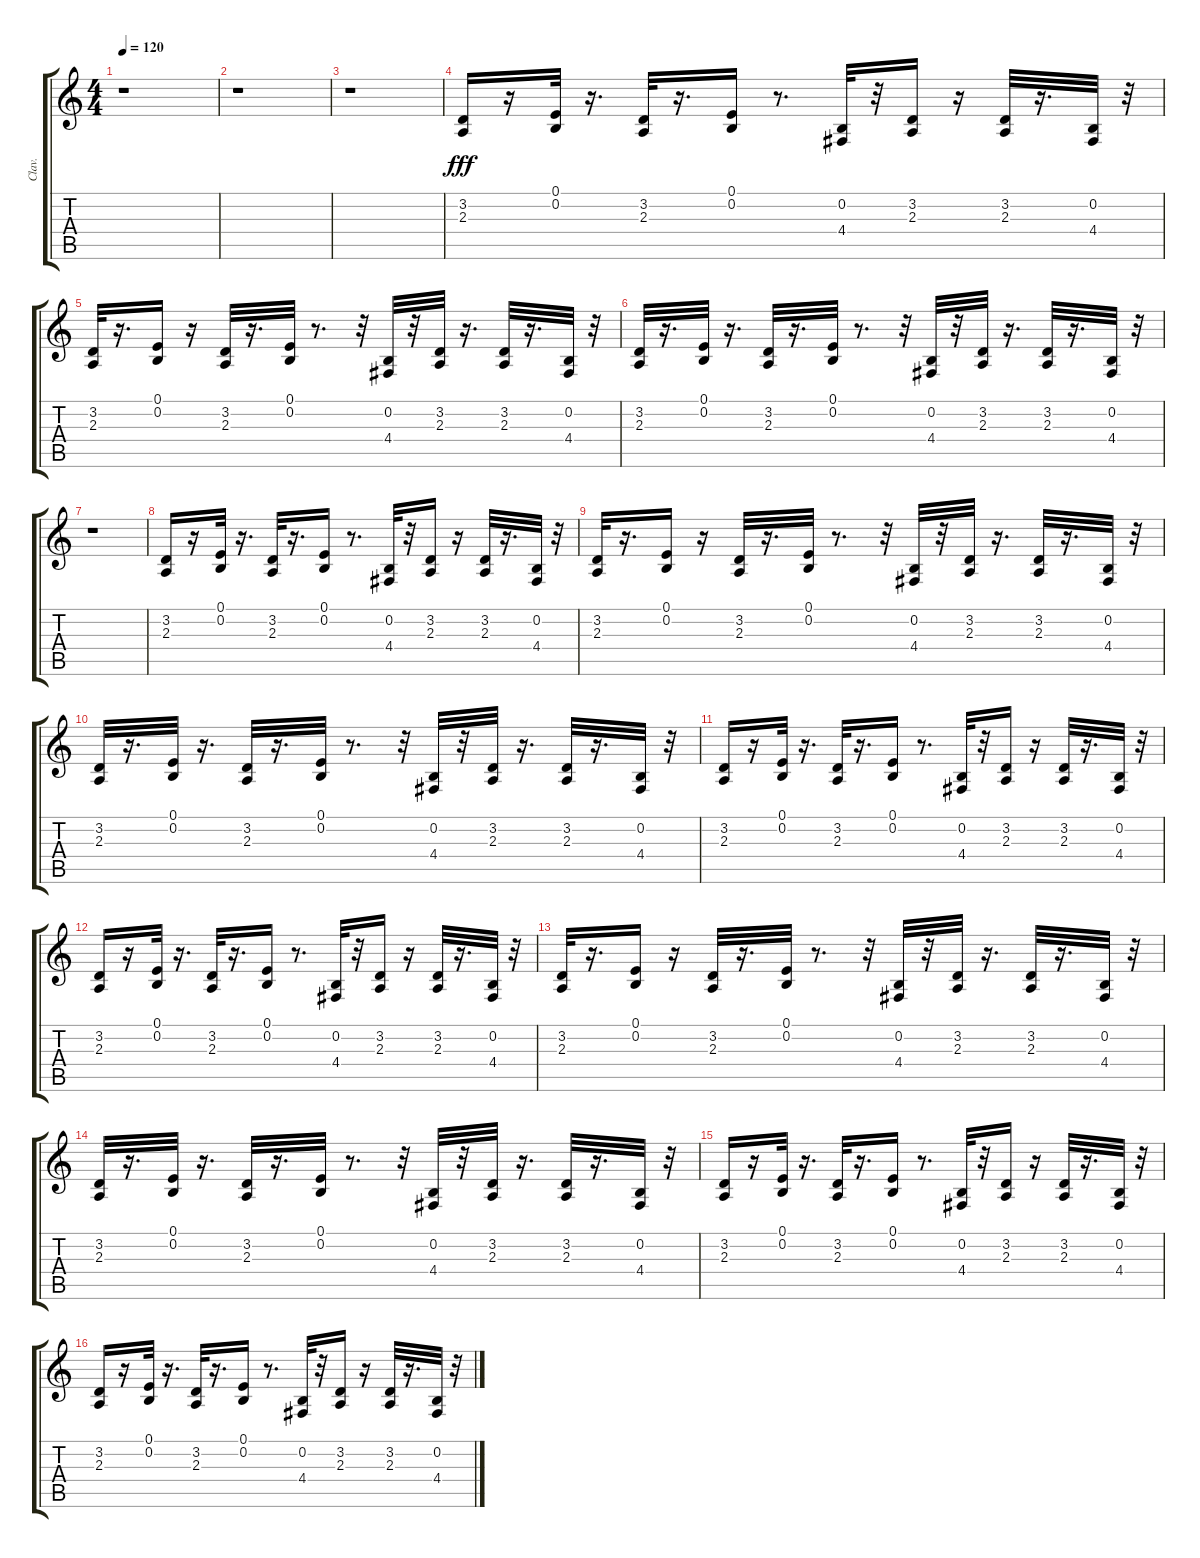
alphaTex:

\track ("Clav.     " "Clav.     ") {instrument clavinet}
\staff {score tabs}
\tuning (E4 B3 G3 D3 A2 E2) {hide}
\ts (4 4)
\tempo 120
\clef g2
\ks c
r.1{dy fff} |
r.1 |
r.1 |
(3.2 2.3).16 r.16 (0.1 0.2).32 r.16{d} (3.2 2.3).32 r.16{d} (0.1 0.2).16 r.8{d} (0.2 4.4).32 r.32 (3.2 2.3).16 r.16 (3.2 2.3).32 r.16{d} (0.2 4.4).32 r.32 |
(3.2 2.3).32 r.16{d} (0.1 0.2).16 r.16 (3.2 2.3).32 r.16{d} (0.1 0.2).32 r.8{d} r.32 (0.2 4.4).32 r.32 (3.2 2.3).32 r.16{d} (3.2 2.3).32 r.16{d} (0.2 4.4).32 r.32 |
(3.2 2.3).32 r.16{d} (0.1 0.2).32 r.16{d} (3.2 2.3).32 r.16{d} (0.1 0.2).32 r.8{d} r.32 (0.2 4.4).32 r.32 (3.2 2.3).32 r.16{d} (3.2 2.3).32 r.16{d} (0.2 4.4).32 r.32 |
r.1 |
(3.2 2.3).16 r.16 (0.1 0.2).32 r.16{d} (3.2 2.3).32 r.16{d} (0.1 0.2).16 r.8{d} (0.2 4.4).32 r.32 (3.2 2.3).16 r.16 (3.2 2.3).32 r.16{d} (0.2 4.4).32 r.32 |
(3.2 2.3).32 r.16{d} (0.1 0.2).16 r.16 (3.2 2.3).32 r.16{d} (0.1 0.2).32 r.8{d} r.32 (0.2 4.4).32 r.32 (3.2 2.3).32 r.16{d} (3.2 2.3).32 r.16{d} (0.2 4.4).32 r.32 |
(3.2 2.3).32 r.16{d} (0.1 0.2).32 r.16{d} (3.2 2.3).32 r.16{d} (0.1 0.2).32 r.8{d} r.32 (0.2 4.4).32 r.32 (3.2 2.3).32 r.16{d} (3.2 2.3).32 r.16{d} (0.2 4.4).32 r.32 |
(3.2 2.3).16 r.16 (0.1 0.2).32 r.16{d} (3.2 2.3).32 r.16{d} (0.1 0.2).16 r.8{d} (0.2 4.4).32 r.32 (3.2 2.3).16 r.16 (3.2 2.3).32 r.16{d} (0.2 4.4).32 r.32 |
(3.2 2.3).16 r.16 (0.1 0.2).32 r.16{d} (3.2 2.3).32 r.16{d} (0.1 0.2).16 r.8{d} (0.2 4.4).32 r.32 (3.2 2.3).16 r.16 (3.2 2.3).32 r.16{d} (0.2 4.4).32 r.32 |
(3.2 2.3).32 r.16{d} (0.1 0.2).16 r.16 (3.2 2.3).32 r.16{d} (0.1 0.2).32 r.8{d} r.32 (0.2 4.4).32 r.32 (3.2 2.3).32 r.16{d} (3.2 2.3).32 r.16{d} (0.2 4.4).32 r.32 |
(3.2 2.3).32 r.16{d} (0.1 0.2).32 r.16{d} (3.2 2.3).32 r.16{d} (0.1 0.2).32 r.8{d} r.32 (0.2 4.4).32 r.32 (3.2 2.3).32 r.16{d} (3.2 2.3).32 r.16{d} (0.2 4.4).32 r.32 |
(3.2 2.3).16 r.16 (0.1 0.2).32 r.16{d} (3.2 2.3).32 r.16{d} (0.1 0.2).16 r.8{d} (0.2 4.4).32 r.32 (3.2 2.3).16 r.16 (3.2 2.3).32 r.16{d} (0.2 4.4).32 r.32 |
(3.2 2.3).16 r.16 (0.1 0.2).32 r.16{d} (3.2 2.3).32 r.16{d} (0.1 0.2).16 r.8{d} (0.2 4.4).32 r.32 (3.2 2.3).16 r.16 (3.2 2.3).32 r.16{d} (0.2 4.4).32 r.32
